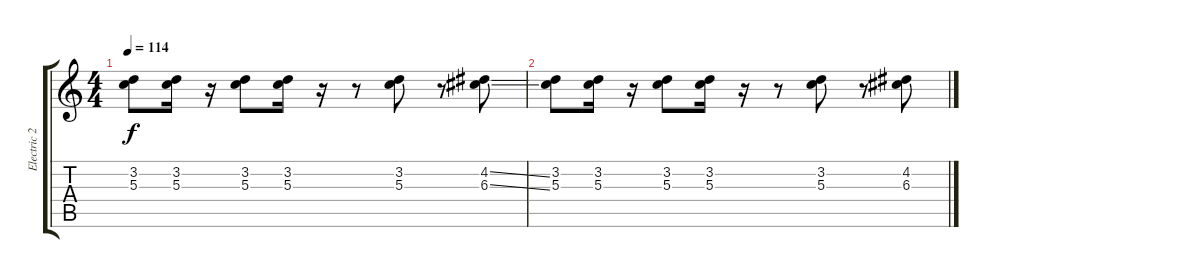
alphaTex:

\track ("Electric 2" "Electric 2") {instrument distortionguitar}
\staff {score tabs}
\tuning (E4 B3 G3 D3 A2 E2) {hide}
\ts (4 4)
\tempo 114
\clef g2
\ks c
(3.2 5.3).8{dy f} (3.2 5.3).16 r.16 (3.2 5.3).8 (3.2 5.3).16 r.16 r.8 (3.2 5.3).8 r.8 (4.2{ss} 6.3{ss}).8 |
(3.2 5.3).8 (3.2 5.3).16 r.16 (3.2 5.3).8 (3.2 5.3).16 r.16 r.8 (3.2 5.3).8 r.8 (4.2 6.3).8
